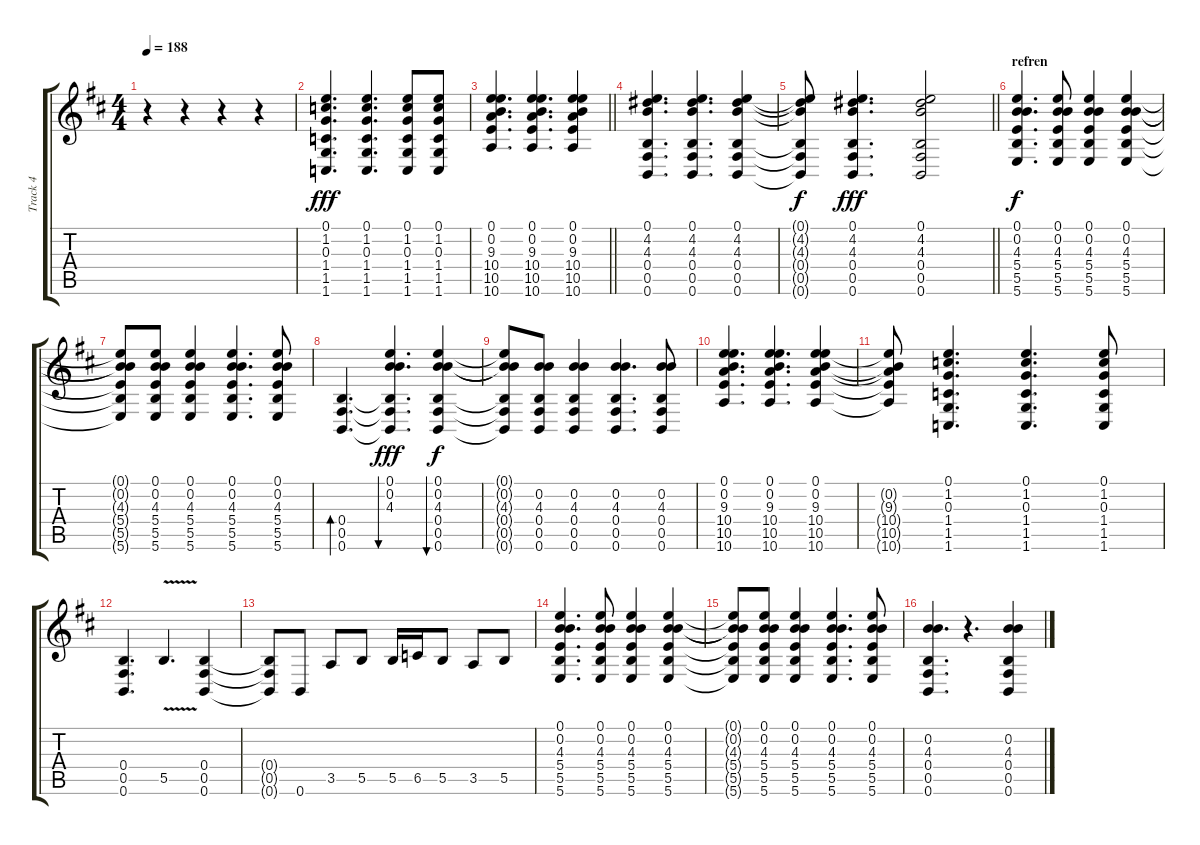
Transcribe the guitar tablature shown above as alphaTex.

\track ("Track 4" "Track 4") {instrument overdrivenguitar}
\staff {score tabs}
\tuning (E4 B3 G3 B2 Gb2 B1) {hide}
\ts (4 4)
\tempo 188
\clef g2
\ks bminor
r.4{dy f} r.4 r.4 r.4 |
(0.1 1.2 0.3 1.4 1.5 1.6).4{d dy fff} (0.1 1.2 0.3 1.4 1.5 1.6).4{d} (0.1 1.2 0.3 1.4 1.5 1.6).8 (0.1 1.2 0.3 1.4 1.5 1.6).8 |
\barLineRight lightlight
(0.1 0.2 9.3 10.4 10.5 10.6).4{d} (0.1 0.2 9.3 10.4 10.5 10.6).4{d} (0.1 0.2 9.3 10.4 10.5 10.6).4 |
(0.1 4.2 4.3 0.4 0.5 0.6).4{d} (0.1 4.2 4.3 0.4 0.5 0.6).4{d} (0.1 4.2 4.3 0.4 0.5 0.6).4 |
\barLineRight lightlight
(0.1{t} 4.2{t} 4.3{t} 0.4{t} 0.5{t} 0.6{t}).8{dy f} (0.1 4.2 4.3 0.4 0.5 0.6).4{d dy fff} (0.1 4.2 4.3 0.4 0.5 0.6).2 |
\section ("" "refren")
(0.1 0.2 4.3 5.4 5.5 5.6).4{d dy f} (0.1 0.2 4.3 5.4 5.5 5.6).8 (0.1 0.2 4.3 5.4 5.5 5.6).4 (0.1 0.2 4.3 5.4 5.5 5.6).4 |
(0.1{t} 0.2{t} 4.3{t} 5.4{t} 5.5{t} 5.6{t}).8 (0.1 0.2 4.3 5.4 5.5 5.6).8 (0.1 0.2 4.3 5.4 5.5 5.6).4 (0.1 0.2 4.3 5.4 5.5 5.6).4{d} (0.1 0.2 4.3 5.4 5.5 5.6).8 |
(0.4 0.5 0.6).4{d bd 480} (0.1 0.2 4.3 0.4{t} 0.5{t} 0.6{t}).4{d bu 480 dy fff} (0.1 0.2 4.3 0.4 0.5 0.6).4{bu 480 dy f} |
(0.1{t} 0.2{t} 4.3{t} 0.4{t} 0.5{t} 0.6{t}).8 (0.2 4.3 0.4 0.5 0.6).8 (0.2 4.3 0.4 0.5 0.6).4 (0.2 4.3 0.4 0.5 0.6).4{d} (0.2 4.3 0.4 0.5 0.6).8 |
(0.1 0.2 9.3 10.4 10.5 10.6).4{d} (0.1 0.2 9.3 10.4 10.5 10.6).4{d} (0.1 0.2 9.3 10.4 10.5 10.6).4 |
(0.2{t} 9.3{t} 10.4{t} 10.5{t} 10.6{t}).8 (0.1 1.2 0.3 1.4 1.5 1.6).4{d} (0.1 1.2 0.3 1.4 1.5 1.6).4{d} (0.1 1.2 0.3 1.4 1.5 1.6).8 |
(0.4 0.5 0.6).4{d} 5.5{v}.4{d} (0.4 0.5 0.6).4 |
(0.4{t} 0.5{t} 0.6{t}).8 0.6.8 3.5.8 5.5.8 5.5.16 6.5.16 5.5.8 3.5.8 5.5.8 |
(0.1 0.2 4.3 5.4 5.5 5.6).4{d} (0.1 0.2 4.3 5.4 5.5 5.6).8 (0.1 0.2 4.3 5.4 5.5 5.6).4 (0.1 0.2 4.3 5.4 5.5 5.6).4 |
(0.1{t} 0.2{t} 4.3{t} 5.4{t} 5.5{t} 5.6{t}).8 (0.1 0.2 4.3 5.4 5.5 5.6).8 (0.1 0.2 4.3 5.4 5.5 5.6).4 (0.1 0.2 4.3 5.4 5.5 5.6).4{d} (0.1 0.2 4.3 5.4 5.5 5.6).8 |
(0.2 4.3 0.4 0.5 0.6).4{d} r.4{d} (0.2 4.3 0.4 0.5 0.6).4
